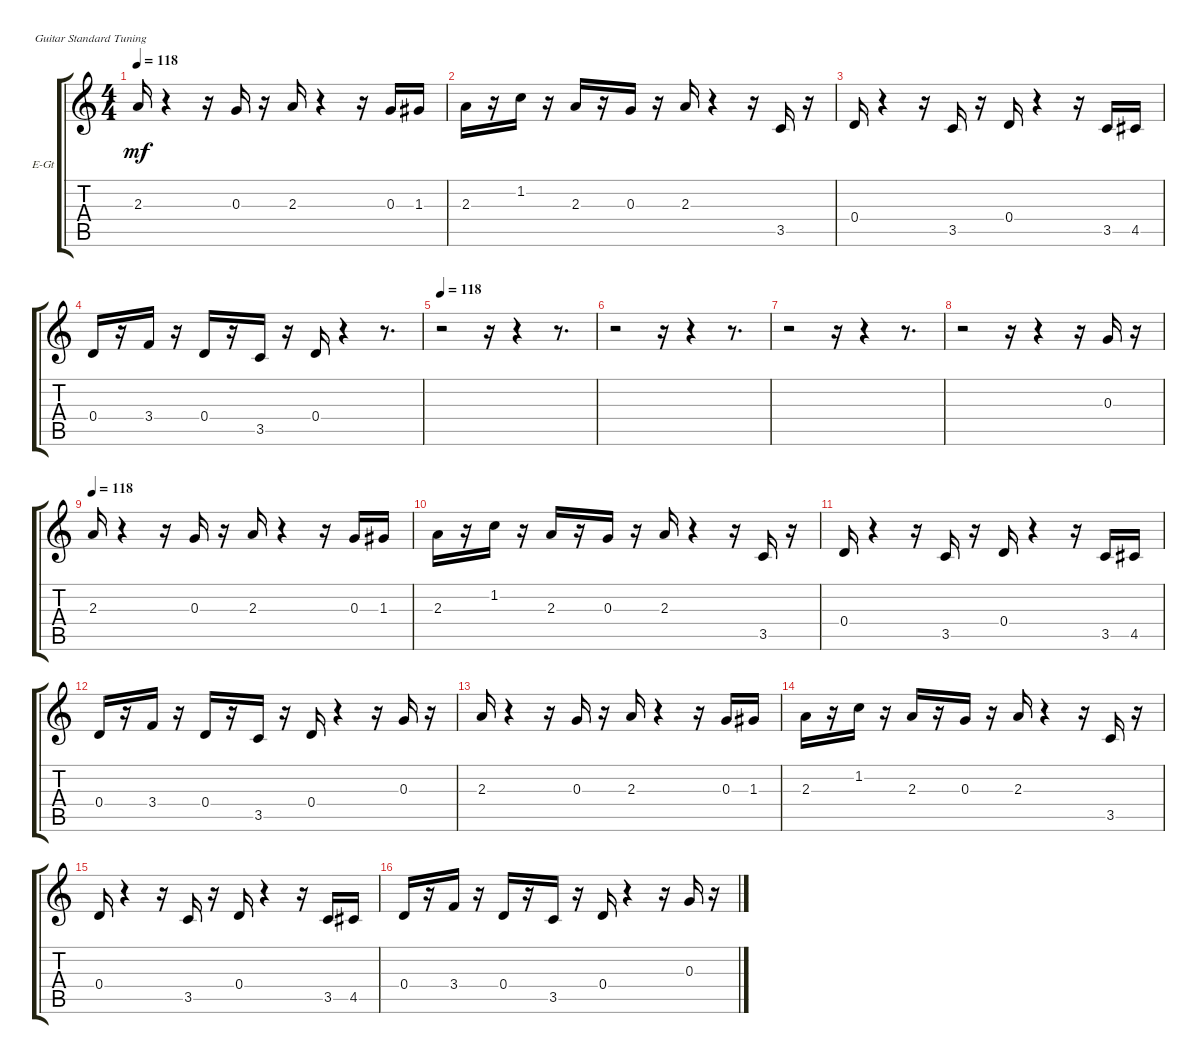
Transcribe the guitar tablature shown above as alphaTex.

\bracketExtendMode groupsimilarinstruments
\firstSystemTrackNameOrientation horizontal
\otherSystemsTrackNameOrientation horizontal
\track ("Guitar2" "E-Gt") {instrument electricguitarclean}
\staff {score tabs}
\tuning (E4 B3 G3 D3 A2 E2)
\ts (4 4)
\tempo 118
\clef g2
\ks c
2.3.16{dy mf} r.4 r.16 0.3.16 r.16 2.3.16 r.4 r.16 0.3.16 1.3.16 |
2.3.16 r.16 1.2.16 r.16 2.3.16 r.16 0.3.16 r.16 2.3.16 r.4 r.16 3.5.16 r.16 |
0.4.16 r.4 r.16 3.5.16 r.16 0.4.16 r.4 r.16 3.5.16 4.5.16 |
0.4.16 r.16 3.4.16 r.16 0.4.16 r.16 3.5.16 r.16 0.4.16 r.4 r.8{d} |
\tempo 118
r.2 r.16 r.4 r.8{d} |
r.2 r.16 r.4 r.8{d} |
r.2 r.16 r.4 r.8{d} |
r.2 r.16 r.4 r.16 0.3.16 r.16 |
\tempo 118
2.3.16 r.4 r.16 0.3.16 r.16 2.3.16 r.4 r.16 0.3.16 1.3.16 |
2.3.16 r.16 1.2.16 r.16 2.3.16 r.16 0.3.16 r.16 2.3.16 r.4 r.16 3.5.16 r.16 |
0.4.16 r.4 r.16 3.5.16 r.16 0.4.16 r.4 r.16 3.5.16 4.5.16 |
0.4.16 r.16 3.4.16 r.16 0.4.16 r.16 3.5.16 r.16 0.4.16 r.4 r.16 0.3.16 r.16 |
2.3.16 r.4 r.16 0.3.16 r.16 2.3.16 r.4 r.16 0.3.16 1.3.16 |
2.3.16 r.16 1.2.16 r.16 2.3.16 r.16 0.3.16 r.16 2.3.16 r.4 r.16 3.5.16 r.16 |
0.4.16 r.4 r.16 3.5.16 r.16 0.4.16 r.4 r.16 3.5.16 4.5.16 |
0.4.16 r.16 3.4.16 r.16 0.4.16 r.16 3.5.16 r.16 0.4.16 r.4 r.16 0.3.16 r.16
